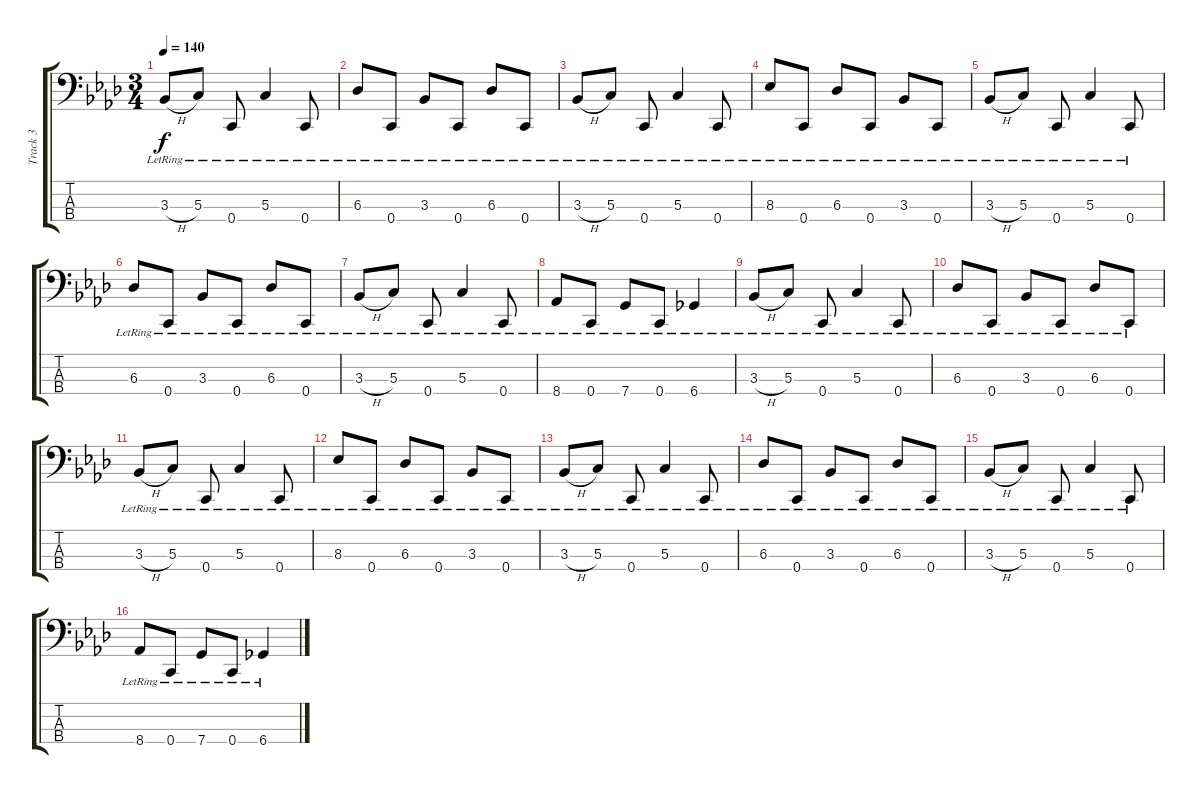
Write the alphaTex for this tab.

\track ("Track 3" "Track 3") {instrument electricbasspick}
\staff {score tabs}
\tuning (F2 C2 G1 C1) {hide}
\ts (3 4)
\tempo 140
\clef f4
\ks ab
3.3{h lr}.8{dy f instrument electricbasspick} 5.3{lr}.8 0.4{lr}.8 5.3{lr}.4 0.4{lr}.8 |
6.3{lr}.8 0.4{lr}.8 3.3{lr}.8 0.4{lr}.8 6.3{lr}.8 0.4{lr}.8 |
3.3{h lr}.8 5.3{lr}.8 0.4{lr}.8 5.3{lr}.4 0.4{lr}.8 |
8.3{lr}.8 0.4{lr}.8 6.3{lr}.8 0.4{lr}.8 3.3{lr}.8 0.4{lr}.8 |
3.3{h lr}.8 5.3{lr}.8 0.4{lr}.8 5.3{lr}.4 0.4{lr}.8 |
6.3{lr}.8 0.4{lr}.8 3.3{lr}.8 0.4{lr}.8 6.3{lr}.8 0.4{lr}.8 |
3.3{h lr}.8 5.3{lr}.8 0.4{lr}.8 5.3{lr}.4 0.4{lr}.8 |
8.4{lr}.8 0.4{lr}.8 7.4{lr}.8 0.4{lr}.8 6.4{lr}.4 |
3.3{h lr}.8 5.3{lr}.8 0.4{lr}.8 5.3{lr}.4 0.4{lr}.8 |
6.3{lr}.8 0.4{lr}.8 3.3{lr}.8 0.4{lr}.8 6.3{lr}.8 0.4{lr}.8 |
3.3{h lr}.8 5.3{lr}.8 0.4{lr}.8 5.3{lr}.4 0.4{lr}.8 |
8.3{lr}.8 0.4{lr}.8 6.3{lr}.8 0.4{lr}.8 3.3{lr}.8 0.4{lr}.8 |
3.3{h lr}.8 5.3{lr}.8 0.4{lr}.8 5.3{lr}.4 0.4{lr}.8 |
6.3{lr}.8 0.4{lr}.8 3.3{lr}.8 0.4{lr}.8 6.3{lr}.8 0.4{lr}.8 |
3.3{h lr}.8 5.3{lr}.8 0.4{lr}.8 5.3{lr}.4 0.4{lr}.8 |
8.4{lr}.8 0.4{lr}.8 7.4{lr}.8 0.4{lr}.8 6.4{lr}.4
